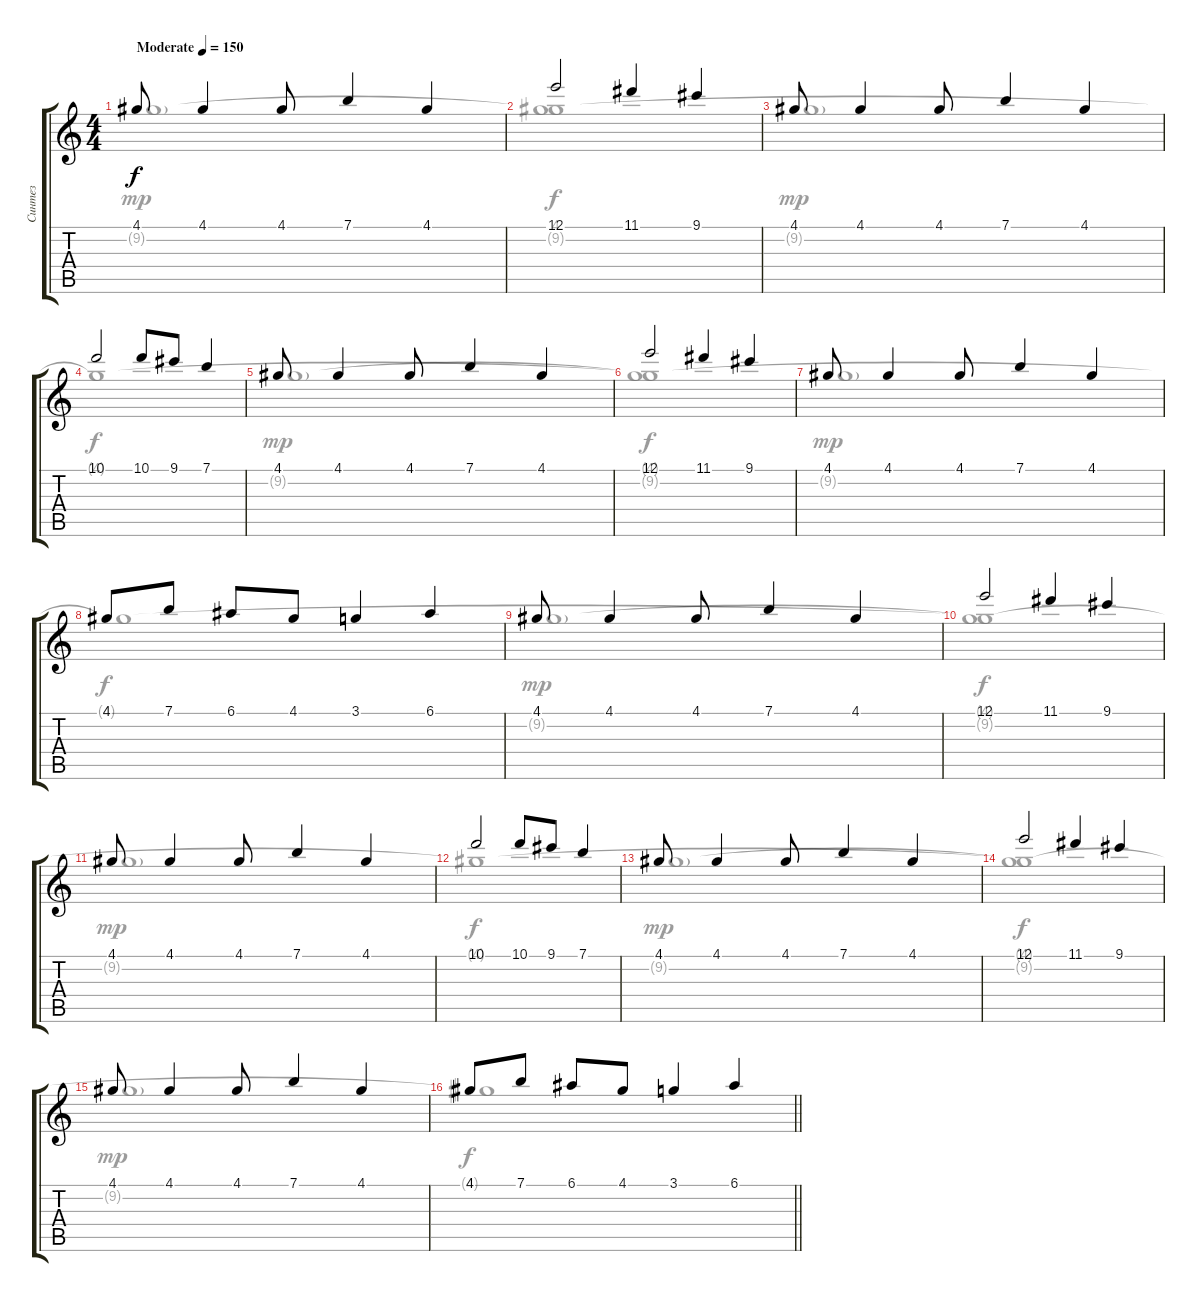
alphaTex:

\track ("Синтез" "Синтез") {instrument overdrivenguitar}
\staff {score tabs}
\tuning (E4 B3 G3 D3 A2 E2) {hide}
\voice
\ts (4 4)
\tempo (150 "Moderate")
\clef g2
\ks c
4.1.8{dy f instrument overdrivenguitar} 4.1.4 4.1.8 7.1.4 4.1.4 |
12.1.2 11.1.4 9.1.4 |
4.1.8 4.1.4 4.1.8 7.1.4 4.1.4 |
10.1.2 10.1.8 9.1.8 7.1.4 |
4.1.8 4.1.4 4.1.8 7.1.4 4.1.4 |
12.1.2 11.1.4 9.1.4 |
4.1.8 4.1.4 4.1.8 7.1.4 4.1.4 |
4.1.8 7.1.8 6.1.8 4.1.8 3.1.4 6.1.4 |
4.1.8 4.1.4 4.1.8 7.1.4 4.1.4 |
12.1.2 11.1.4 9.1.4 |
4.1.8 4.1.4 4.1.8 7.1.4 4.1.4 |
10.1.2 10.1.8 9.1.8 7.1.4 |
4.1.8 4.1.4 4.1.8 7.1.4 4.1.4 |
12.1.2 11.1.4 9.1.4 |
4.1.8 4.1.4 4.1.8 7.1.4 4.1.4 |
\barLineRight lightlight
4.1.8 7.1.8 6.1.8 4.1.8 3.1.4 6.1.4
\voice
\clef g2
\ottava regular
\simile none
\ks c
9.2{g}.1{dy mp} |
(4.1 9.2{t}).1{dy f} |
9.2{g}.1{dy mp} |
4.1{t}.1{dy f} |
9.2{g}.1{dy mp} |
(4.1{t} 9.2{t}).1{dy f} |
9.2{g}.1{dy mp} |
4.1{t}.1{dy f} |
9.2{g}.1{dy mp} |
(4.1{t} 9.2{t}).1{dy f} |
9.2{g}.1{dy mp} |
4.1{t}.1{dy f} |
9.2{g}.1{dy mp} |
(4.1{t} 9.2{t}).1{dy f} |
9.2{g}.1{dy mp} |
\barLineRight lightlight
4.1{t}.1{dy f}
